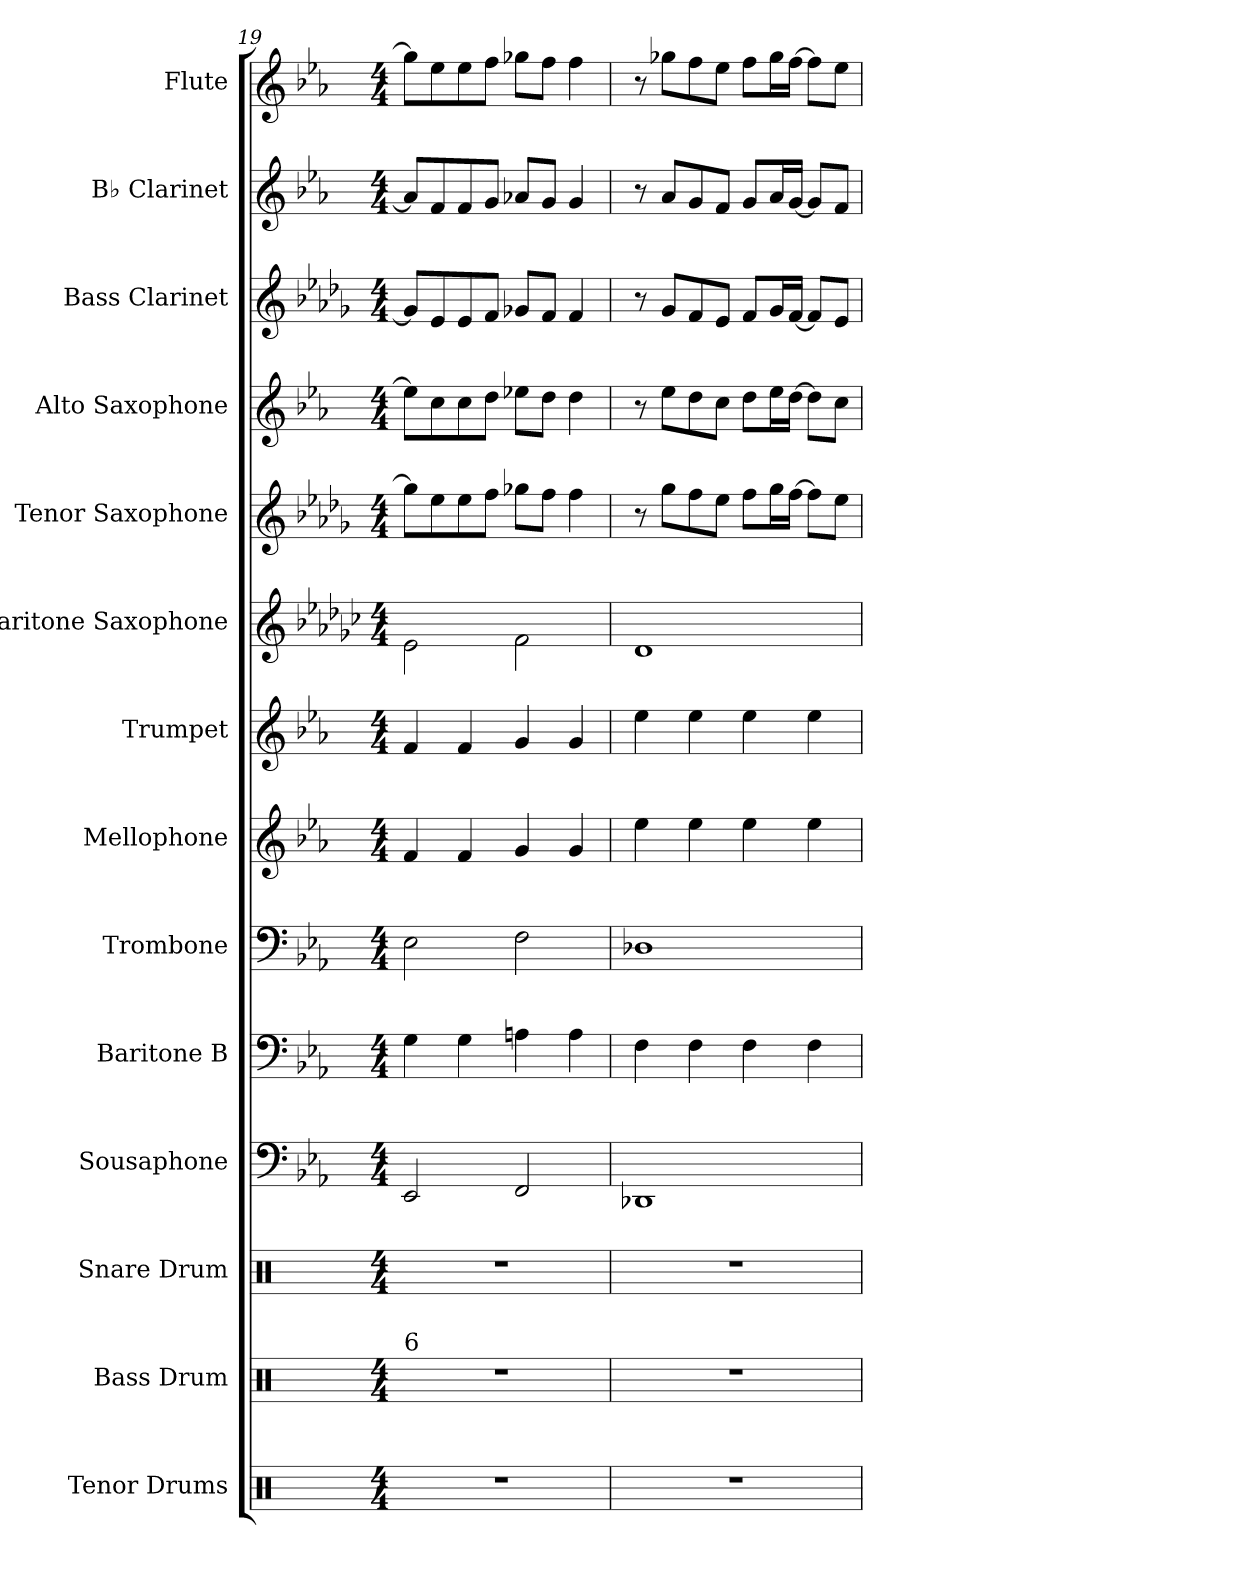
**kern	**kern	**kern	**kern	**kern	**kern	**kern	**kern	**kern	**kern	**kern	**kern	**kern	**kern
*part14	*part13	*part12	*part11	*part10	*part9	*part8	*part7	*part6	*part5	*part4	*part3	*part2	*part1
*staff14	*staff13	*staff12	*staff11	*staff10	*staff9	*staff8	*staff7	*staff6	*staff5	*staff4	*staff3	*staff2	*staff1
*I"Tenor Drums	*I"Bass Drum	*I"Snare Drum	*I"Sousaphone	*I"Baritone B	*I"Trombone	*I"Mellophone	*I"Trumpet	*I"Baritone Saxophone	*I"Tenor Saxophone	*I"Alto Saxophone	*I"Bass Clarinet	*I"B♭ Clarinet	*I"Flute
*I'TD	*I'B. Dr.	*I'SD	*I'Sou	*I'Bar B	*I'Tbn	*I'Mel	*I'Tpt	*I'B Sax	*I'T Sax	*I'A Sax	*I'B Cl	*I'Cl	*I'F
*clefX	*clefX	*clefX	*clefF4	*clefF4	*clefF4	*clefG2	*clefG2	*clefG2	*clefG2	*clefG2	*clefG2	*clefG2	*clefG2
*	*	*	*	*	*	*ITrd4c7	*ITrd1c2	*ITrd12c21	*ITrd8c14	*ITrd5c9	*ITrd8c14	*ITrd1c2	*
*k[]	*k[]	*k[]	*k[b-e-a-]	*k[b-e-a-]	*k[b-e-a-]	*k[b-e-a-d-]	*k[b-e-a-d-g-]	*k[b-e-a-d-g-c-]	*k[b-e-a-d-g-]	*k[b-e-a-d-g-c-]	*k[b-e-a-d-g-]	*k[b-e-a-d-g-]	*k[b-e-a-]
*M4/4	*M4/4	*M4/4	*M4/4	*M4/4	*M4/4	*M4/4	*M4/4	*M4/4	*M4/4	*M4/4	*M4/4	*M4/4	*M4/4
=19	=19	=19	=19	=19	=19	=19	=19	=19	=19	=19	=19	=19	=19
!	!LO:TX:a:t=6	!	!	!	!	!	!	!	!	!	!	!	!
1r	1r	1r	2EE-/	4G\	2E-\	4B-/	4e-/	2E-\	8g\L]	8g\L]	8G/L]	8g/L]	8gg\L]
.	.	.	.	.	.	.	.	.	8e-\	8e-\	8E-/	8e-/	8ee-\
.	.	.	.	4G\	.	4B-/	4e-/	.	8e-\	8e-\	8E-/	8e-/	8ee-\
.	.	.	.	.	.	.	.	.	8f\J	8f\J	8F/J	8f/J	8ff\J
.	.	.	2FF/	4An\	2F\	4c/	4f/	2F\	8g-X\L	8g-X\L	8G-X/L	8g-X/L	8gg-X\L
.	.	.	.	.	.	.	.	.	8f\J	8f\J	8F/J	8f/J	8ff\J
.	.	.	.	4A\	.	4c/	4f/	.	4f\	4f\	4F/	4f/	4ff\
=20	=20	=20	=20	=20	=20	=20	=20	=20	=20	=20	=20	=20	=20
1r	1r	1r	1DD-X	4F\	1D-X	4a-\	4dd-\	1D-	8r	8r	8r	8r	8r
.	.	.	.	.	.	.	.	.	8g-\L	8g-\L	8G-/L	8g-/L	8gg-X\L
.	.	.	.	4F\	.	4a-\	4dd-\	.	8f\	8f\	8F/	8f/	8ff\
.	.	.	.	.	.	.	.	.	8e-\J	8e-\J	8E-/J	8e-/J	8ee-\J
.	.	.	.	4F\	.	4a-\	4dd-\	.	8f\L	8f\L	8F/L	8f/L	8ff\L
.	.	.	.	.	.	.	.	.	16g-\L	16g-\L	16G-/L	16g-/L	16gg-\L
.	.	.	.	.	.	.	.	.	[16f\JJ	[16f\JJ	[16F/JJ	[16f/JJ	[16ff\JJ
.	.	.	.	4F\	.	4a-\	4dd-\	.	8f\L]	8f\L]	8F/L]	8f/L]	8ff\L]
.	.	.	.	.	.	.	.	.	8e-\J	8e-\J	8E-/J	8e-/J	8ee-\J
=	=	=	=	=	=	=	=	=	=	=	=	=	=
*-	*-	*-	*-	*-	*-	*-	*-	*-	*-	*-	*-	*-	*-
